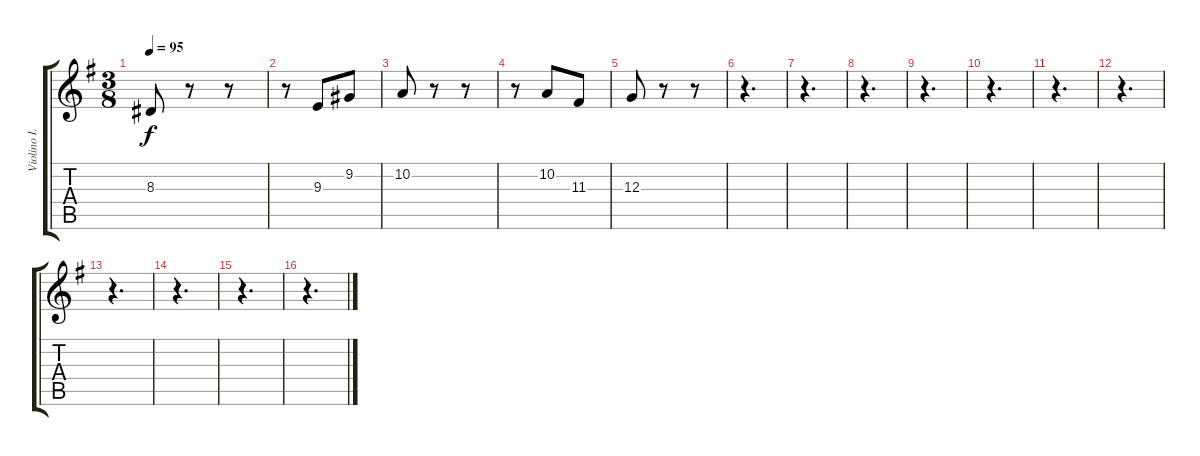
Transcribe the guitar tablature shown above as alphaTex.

\track ("Violino I. di ripieno" "Violino I.") {instrument violin}
\staff {score tabs}
\tuning (E4 B3 G3 D3 A2 E2) {hide}
\ts (3 8)
\tempo 95
\clef g2
\ks g
8.3.8{dy f} r.8 r.8 |
r.8 9.3.8 9.2.8 |
10.2.8 r.8 r.8 |
r.8 10.2.8 11.3.8 |
12.3.8 r.8 r.8 |
r.4{d} |
r.4{d} |
r.4{d} |
r.4{d} |
r.4{d} |
r.4{d} |
r.4{d} |
r.4{d} |
r.4{d} |
r.4{d} |
r.4{d}
